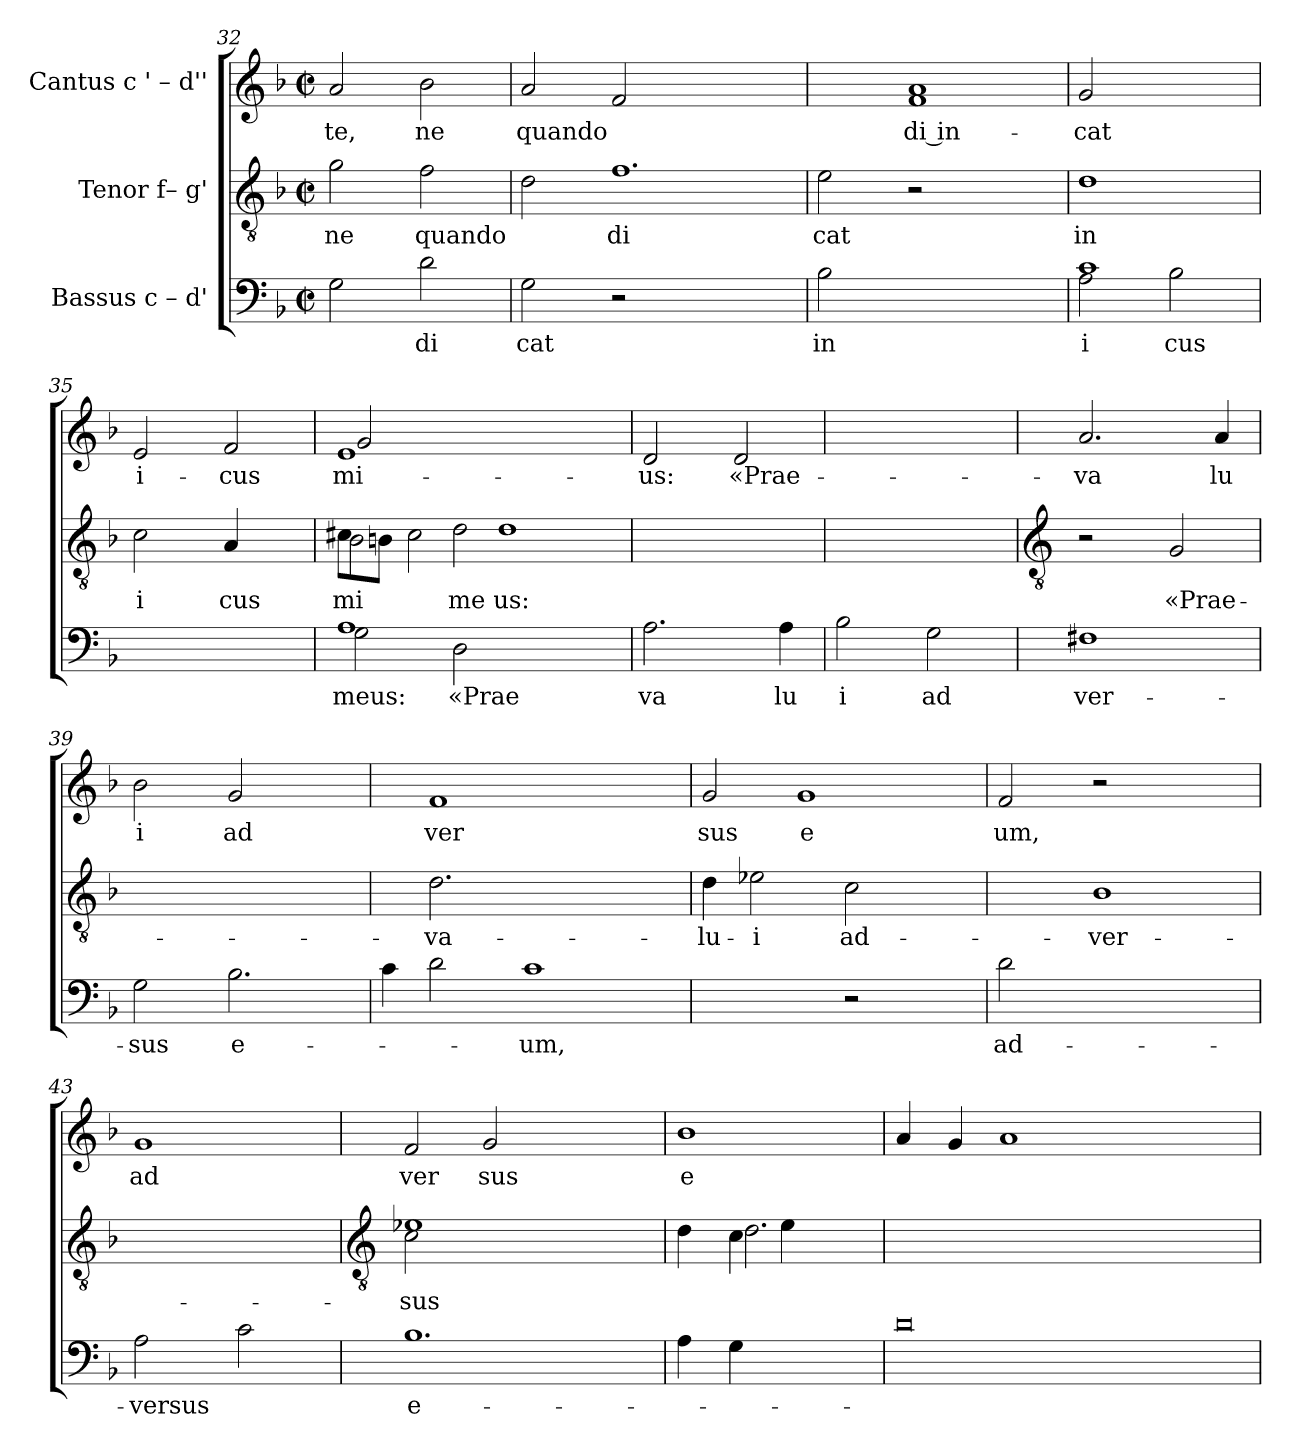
**kern	**text	**kern	**text	**kern	**text
*part3	*part3	*part2	*part2	*part1	*part1
*staff3	*staff3	*staff2	*staff2	*staff1	*staff1
*I"Bassus  c – d'	*	*I"Tenor  f– g'	*	*I"Cantus  c ' – d''	*
!!LO:LB:g=z
*clefF4	*	*clefGv2	*	*clefG2	*
*k[b-]	*	*k[b-]	*	*k[b-]	*
*F:	*	*F:	*	*F:	*
*M2/2	*	*M2/2	*	*M2/2	*
*met(c|)	*	*met(c|)	*	*met(c|)	*
=32	=32	=32	=32	=32	=32
*^	*	*	*	*	*
!	!	!	!	!LO:LY:b	!	!LO:LY:b
*	*	*	*^	*	*^	*
2G\	4ryy	.	2g\	4ryy	ne	2a/	4ryy	-te,
.	4ryy	.	.	4ryy	.	.	4ryy	.
!	!	!LO:LY:b	!	!	!LO:LY:b	!	!	!LO:LY:b
2d\	4ryy	di	2f\	4ryy	quando	2b-\	4ryy	ne
.	4ryy	.	.	4ryy	.	.	4ryy	.
=33	=33	=33	=33	=33	=33	=33	=33	=33
!	!	!LO:LY:b	!	!	!	!	!	!LO:LY:b
2G\	4ryy	cat	2d\	4ryy	.	2a/	4ryy	quando
.	4ryy	.	.	4ryy	.	.	4ryy	.
!	!	!	!	!	!LO:LY:b	!	!	!
2r	4ryy	.	1.f/	4ryy	di	2f/	4ryy	.
.	4ryy	.	.	4ryy	.	.	4ryy	.
1ryy	1ryy	.	.	1ryy	.	1ryy	1ryy	.
=33A	=33A	=33A	=33A	=33A	=33A	=33A	=33A	=33A
!	!	!LO:LY:b	!	!	!LO:LY:b	!	!	!
2B-\	4ryy	in	2e\	4ryy	cat	4ryy	4ryy	.
.	4ryy	.	.	4ryy	.	4ryy	4ryy	.
!	!	!	!	!	!	!	!	!LO:LY:b
4ryy	4ryy	.	2r	4ryy	.	1f/ 1a/	4ryy	di in-
4ryy	4ryy	.	.	4ryy	.	.	4ryy	.
2ryy	2ryy	.	2ryy	2ryy	.	.	2ryy	.
=34A	=34A	=34A	=34A	=34A	=34A	=34A	=34A	=34A
!	!	!LO:LY:b	!	!	!	!	!	!
!	!	!LO:LY:b	!	!	!LO:LY:b	!	!	!LO:LY:b
1c/	2A\	i	1d/	4ryy	in	2g/	4ryy	-cat
.	.	.	.	4ryy	.	.	4ryy	.
!	!	!LO:LY:b	!	!	!	!	!	!
.	2B-\	cus	.	4ryy	.	4ryy	4ryy	.
.	.	.	.	4ryy	.	4ryy	4ryy	.
=35A	=35A	=35A	=35A	=35A	=35A	=35A	=35A	=35A
!	!	!	!	!	!LO:LY:b	!	!	!LO:LY:b
4ryy	4ryy	.	2c\	4ryy	i	2e/	4ryy	i-
4ryy	4ryy	.	.	4ryy	.	.	4ryy	.
!	!	!	!	!	!LO:LY:b	!	!	!LO:LY:b
4ryy	4ryy	.	4A/	4ryy	cus	2f/	4ryy	-cus
4ryy	4ryy	.	4ryy	4ryy	.	.	4ryy	.
=36A	=36A	=36A	=36A	=36A	=36A	=36A	=36A	=36A
!	!	!LO:LY:b	!	!	!LO:LY:b	!	!	!LO:LY:b
!	!	!	!	!	!	!	!	!LO:LY:b
1A/	2G\	meus:	8c#X\L	2B-\	mi	1e/	2g/	-mi-
.	.	.	8Bn\J	.	.	.	.	.
.	.	.	2c#\	.	.	.	.	.
!	!	!LO:LY:b	!	!	!LO:LY:b	!	!	!
.	2D\	«Prae	.	2d\	me	.	4ryy	.
!	!	!	!	!	!LO:LY:b	!	!	!
.	.	.	1d/	.	us:	.	4ryy	.
2.ryy	2.ryy	.	.	2.ryy	.	2.ryy	2.ryy	.
=37A	=37A	=37A	=37A	=37A	=37A	=37A	=37A	=37A
!	!	!LO:LY:b	!	!	!	!	!	!LO:LY:b
2.A\	4ryy	va	4ryy	4ryy	.	2d/	4ryy	-us:
.	4ryy	.	2.ryy	4ryy	.	.	4ryy	.
!	!	!	!	!	!	!	!	!LO:LY:b
.	4ryy	.	.	4ryy	.	2d/	4ryy	«Prae-
!	!	!LO:LY:b	!	!	!	!	!	!
4A\	4ryy	lu	.	4ryy	.	.	4ryy	.
=37B	=37B	=37B	=37B	=37B	=37B	=37B	=37B	=37B
!	!	!LO:LY:b	!	!	!	!	!	!
*	*	*	*v	*v	*	*	*	*
2B-\	4ryy	i	4ryy	.	1ryy	4ryy	.
.	4ryy	.	4ryy	.	.	4ryy	.
!	!	!LO:LY:b	!	!	!	!	!
2G\	4ryy	ad	4ryy	.	.	4ryy	.
.	4ryy	.	4ryy	.	.	4ryy	.
*v	*v	*	*	*	*v	*v	*
!!LO:LB:g=z
=38	=38	=38	=38	=38	=38
*	*	*clefGv2	*	*	*
*^	*	*	*	*^	*
!	!	!LO:LY:b	!	!	!	!	!LO:LY:b
*v	*v	*	*^	*	*v	*v	*
1F#X	ver-	2r	4ryy	.	2.a/	-va
.	.	.	4ryy	.	.	.
!	!	!	!	!LO:LY:b	!	!
.	.	2G/	4ryy	«Prae-	.	.
!	!	!	!	!	!	!LO:LY:b
.	.	.	4ryy	.	4a/	lu
=39	=39	=39	=39	=39	=39	=39
!	!LO:LY:b	!	!	!	!	!LO:LY:b
2G\	-sus	4ryy	4ryy	.	2b-\	i
.	.	4ryy	4ryy	.	.	.
!	!LO:LY:b	!	!	!	!	!LO:LY:b
2.B-\	e-	4ryy	4ryy	.	2g/	ad
.	.	4ryy	4ryy	.	.	.
.	.	4ryy	4ryy	.	4ryy	.
=40	=40	=40	=40	=40	=40	=40
4c\	.	4ryy	4ryy	.	4ryy	.
!	!	!	!	!LO:LY:b	!	!LO:LY:b
2d\	.	2.d\	4ryy	-va-	1f	ver
.	.	.	4ryy	.	.	.
!	!LO:LY:b	!	!	!	!	!
1c	-um,	.	4ryy	.	.	.
.	.	2.ryy	2.ryy	.	.	.
.	.	.	.	.	2ryy	.
=41	=41	=41	=41	=41	=41	=41
!	!	!	!	!LO:LY:b	!	!LO:LY:b
4ryy	.	4d\	4ryy	-lu-	2g/	sus
!	!	!	!	!LO:LY:b	!	!
4ryy	.	2e-X\	4ryy	-i	.	.
!	!	!	!	!	!	!LO:LY:b
4ryy	.	.	4ryy	.	1g	e
!	!	!	!	!LO:LY:b	!	!
2r	.	2c\	4ryy	ad-	.	.
.	.	.	4ryy	.	.	.
4ryy	.	4ryy	4ryy	.	.	.
=42	=42	=42	=42	=42	=42	=42
!	!LO:LY:b	!	!	!	!	!LO:LY:b
2d\	ad-	4ryy	4ryy	.	2f/	um,
.	.	4ryy	4ryy	.	.	.
!	!	!	!	!LO:LY:b	!	!
1ryy	.	1B-/	4ryy	-ver-	2r	.
.	.	.	4ryy	.	.	.
.	.	.	2ryy	.	2ryy	.
!!LO:LB:g=z
=43	=43	=43	=43	=43	=43	=43
!	!LO:LY:b	!	!	!	!	!LO:LY:b
*	*	*v	*v	*	*	*
2A\	-versus	4ryy	.	1g	ad
.	.	4ryy	.	.	.
2c\	.	4ryy	.	.	.
.	.	4ryy	.	.	.
!!LO:LB:g=z
=44	=44	=44	=44	=44	=44
*	*	*clefGv2	*	*	*
!	!LO:LY:b	!	!LO:LY:b	!	!
*	*	*^	*	*	*
!	!	!	!	!LO:LY:b	!	!LO:LY:b
1.B-	e-	1e-X/	2c\	-sus	2f/	ver
!	!	!	!	!	!	!LO:LY:b
.	.	.	4ryy	.	2g/	sus
.	.	.	4ryy	.	.	.
.	.	2ryy	2ryy	.	2ryy	.
=45	=45	=45	=45	=45	=45	=45
!	!	!	!	!	!	!LO:LY:b
4A\	.	4d\	4ryy	.	1b-	e
4G\	.	4c\	2.d\	.	.	.
4ryy	.	4e\	.	.	.	.
4ryy	.	4ryy	.	.	.	.
=46	=46	=46	=46	=46	=46	=46
0d	.	4ryy	4ryy	.	4a/	.
.	.	4ryy	4ryy	.	4g/	.
.	.	4ryy	4ryy	.	1a	.
.	.	4ryy	4ryy	.	.	.
.	.	1ryy	1ryy	.	.	.
.	.	.	.	.	2ryy	.
*	*	*v	*v	*	*	*
=	=	=	=	=	=
*-	*-	*-	*-	*-	*-
